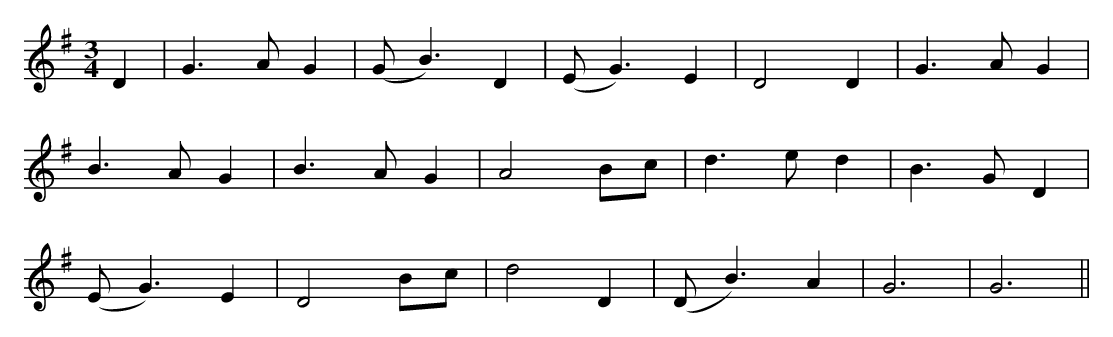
X:1
M:3/4
K:G
D2|G3AG2|(GB3)D2|(EG3)E2|D4D2|G3AG2|
B3AG2|B3AG2|A4Bc|d3ed2|B3GD2|
(EG3)E2|D4Bc|d4D2|(DB3)A2|G6|G6||
